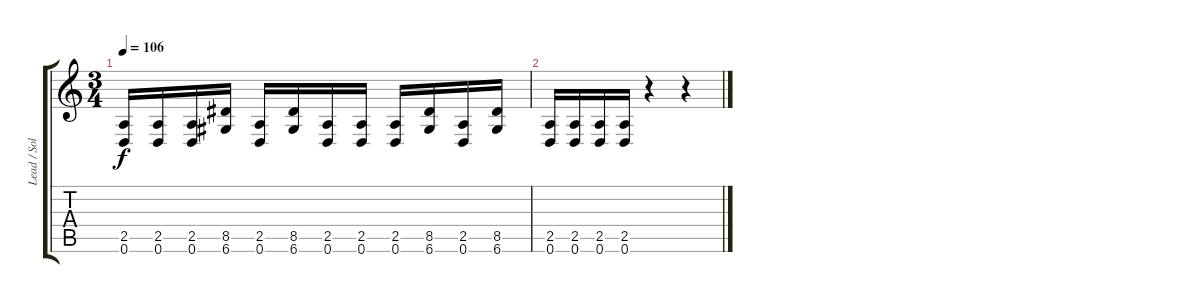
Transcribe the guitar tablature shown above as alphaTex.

\track ("Lead / Solo" "Lead / Sol") {instrument distortionguitar}
\staff {score tabs}
\tuning (D4 A3 F3 C3 G2 D2) {hide}
\ts (3 4)
\tempo 106
\clef g2
\ks c
(2.5 0.6).16{dy f} (2.5 0.6).16 (2.5 0.6).16 (8.5 6.6).16 (2.5 0.6).16 (8.5 6.6).16 (2.5 0.6).16 (2.5 0.6).16 (2.5 0.6).16 (8.5 6.6).16 (2.5 0.6).16 (8.5 6.6).16 |
(2.5 0.6).16 (2.5 0.6).16 (2.5 0.6).16 (2.5 0.6).16 r.4 r.4
